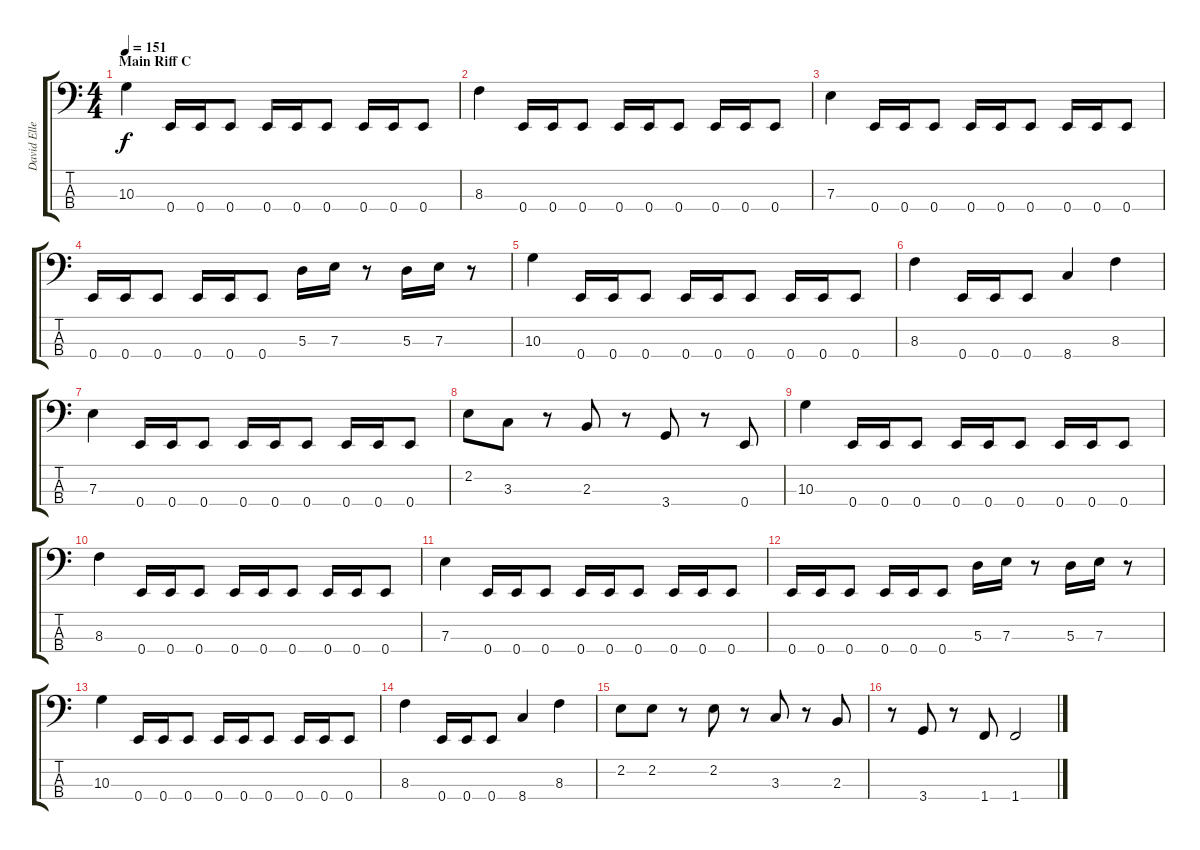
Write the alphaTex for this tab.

\track ("David Ellefson" "David Elle") {instrument slapbass2}
\staff {score tabs}
\tuning (G2 D2 A1 E1) {hide}
\ts (4 4)
\section ("" "Main Riff C")
\tempo 151
\clef f4
\ks c
10.3.4{dy f} 0.4.16 0.4.16 0.4.8 0.4.16 0.4.16 0.4.8 0.4.16 0.4.16 0.4.8 |
8.3.4 0.4.16 0.4.16 0.4.8 0.4.16 0.4.16 0.4.8 0.4.16 0.4.16 0.4.8 |
7.3.4 0.4.16 0.4.16 0.4.8 0.4.16 0.4.16 0.4.8 0.4.16 0.4.16 0.4.8 |
0.4.16 0.4.16 0.4.8 0.4.16 0.4.16 0.4.8 5.3.16 7.3.16 r.8 5.3.16 7.3.16 r.8 |
10.3.4 0.4.16 0.4.16 0.4.8 0.4.16 0.4.16 0.4.8 0.4.16 0.4.16 0.4.8 |
8.3.4 0.4.16 0.4.16 0.4.8 8.4.4 8.3.4 |
7.3.4 0.4.16 0.4.16 0.4.8 0.4.16 0.4.16 0.4.8 0.4.16 0.4.16 0.4.8 |
2.2.8 3.3.8 r.8 2.3.8 r.8 3.4.8 r.8 0.4.8 |
10.3.4 0.4.16 0.4.16 0.4.8 0.4.16 0.4.16 0.4.8 0.4.16 0.4.16 0.4.8 |
8.3.4 0.4.16 0.4.16 0.4.8 0.4.16 0.4.16 0.4.8 0.4.16 0.4.16 0.4.8 |
7.3.4 0.4.16 0.4.16 0.4.8 0.4.16 0.4.16 0.4.8 0.4.16 0.4.16 0.4.8 |
0.4.16 0.4.16 0.4.8 0.4.16 0.4.16 0.4.8 5.3.16 7.3.16 r.8 5.3.16 7.3.16 r.8 |
10.3.4 0.4.16 0.4.16 0.4.8 0.4.16 0.4.16 0.4.8 0.4.16 0.4.16 0.4.8 |
8.3.4 0.4.16 0.4.16 0.4.8 8.4.4 8.3.4 |
2.2.8 2.2.8 r.8 2.2.8 r.8 3.3.8 r.8 2.3.8 |
r.8 3.4.8 r.8 1.4.8 1.4.2
